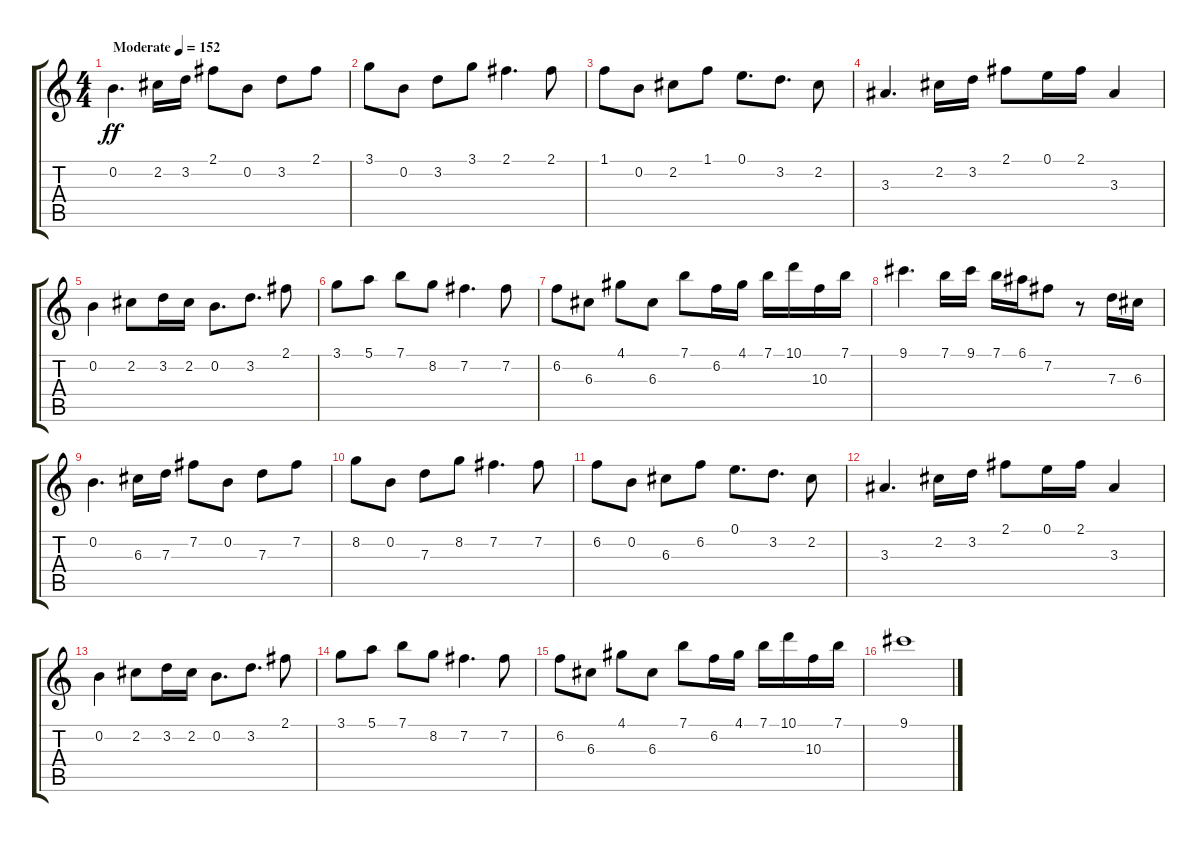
\track "" {instrument overdrivenguitar}
\staff {score tabs}
\tuning (E4 B3 G3 D3 A2 E2) {hide}
\ts (4 4)
\tempo (152 "Moderate")
\clef g2
\ks c
0.2.4{d dy ff instrument overdrivenguitar} 2.2.16 3.2.16 2.1.8 0.2.8 3.2.8 2.1.8 |
3.1.8 0.2.8 3.2.8 3.1.8 2.1.4{d} 2.1.8 |
1.1.8 0.2.8 2.2.8 1.1.8 0.1.8{d} 3.2.8{d} 2.2.8 |
3.3.4{d} 2.2.16 3.2.16 2.1.8 0.1.16 2.1.16 3.3.4 |
0.2.4 2.2.8 3.2.16 2.2.16 0.2.8{d} 3.2.8{d} 2.1.8 |
3.1.8 5.1.8 7.1.8 8.2.8 7.2.4{d} 7.2.8 |
6.2.8 6.3.8 4.1.8 6.3.8 7.1.8 6.2.16 4.1.16 7.1.16 10.1.16 10.3.16 7.1.16 |
9.1.4{d} 7.1.16 9.1.16 7.1.16 6.1.16 7.2.8 r.8 7.3.16 6.3.16 |
0.2.4{d} 6.3.16 7.3.16 7.2.8 0.2.8 7.3.8 7.2.8 |
8.2.8 0.2.8 7.3.8 8.2.8 7.2.4{d} 7.2.8 |
6.2.8 0.2.8 6.3.8 6.2.8 0.1.8{d} 3.2.8{d} 2.2.8 |
3.3.4{d} 2.2.16 3.2.16 2.1.8 0.1.16 2.1.16 3.3.4 |
0.2.4 2.2.8 3.2.16 2.2.16 0.2.8{d} 3.2.8{d} 2.1.8 |
3.1.8 5.1.8 7.1.8 8.2.8 7.2.4{d} 7.2.8 |
6.2.8 6.3.8 4.1.8 6.3.8 7.1.8 6.2.16 4.1.16 7.1.16 10.1.16 10.3.16 7.1.16 |
9.1.1
